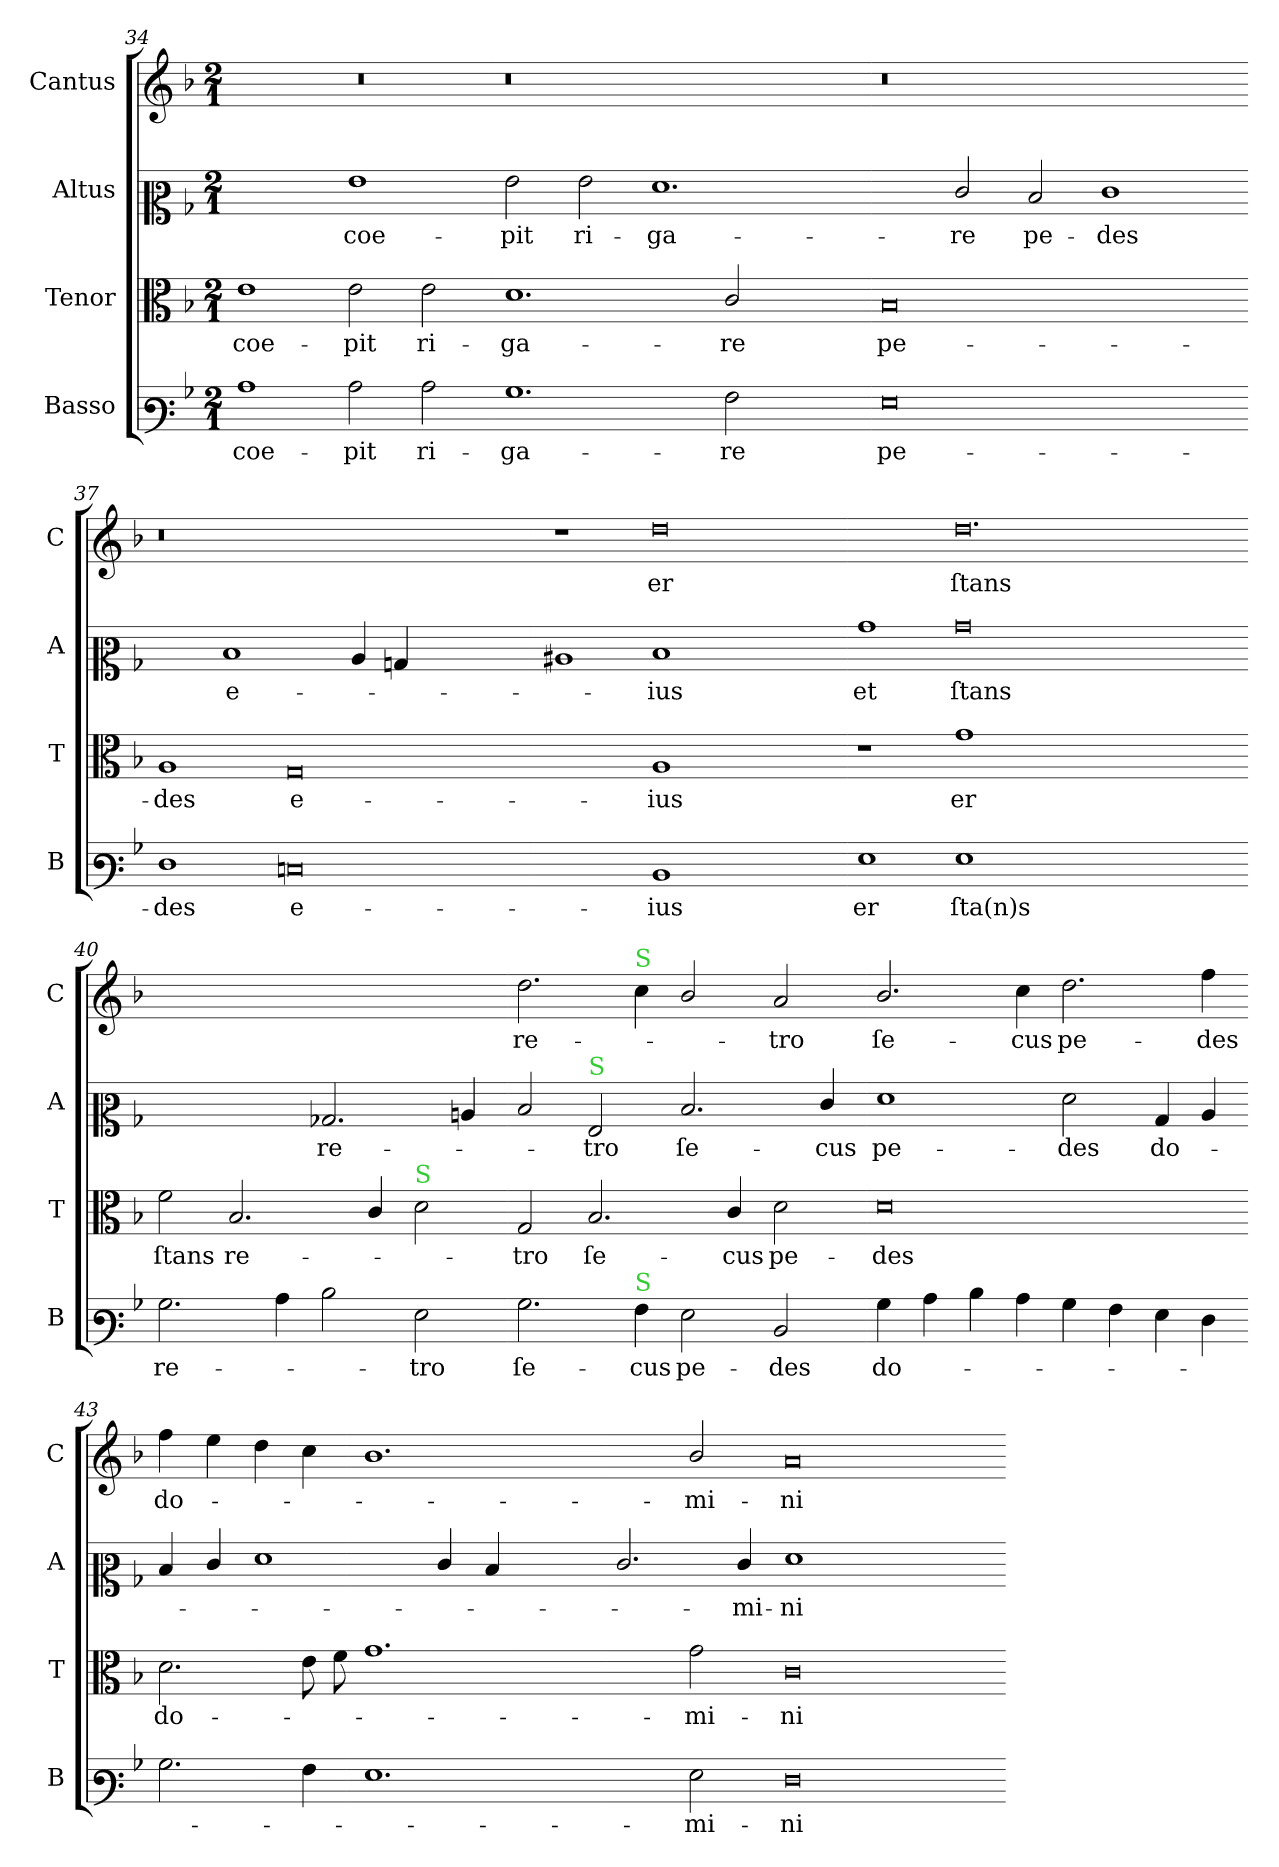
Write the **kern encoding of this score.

**kern	**text	**kern	**text	**kern	**text	**kern	**text
*part4	*part4	*part3	*part3	*part2	*part2	*part1	*part1
*staff4	*staff4	*staff3	*staff3	*staff2	*staff2	*staff1	*staff1
*I"Basso	*	*I"Tenor	*	*I"Altus	*	*I"Cantus	*
*I'B	*	*I'T	*	*I'A	*	*I'C	*
*clefF3	*	*clefC3	*	*clefC2	*	*clefG2	*
*k[b-]	*	*k[b-]	*	*k[b-]	*	*k[b-]	*
*M2/1	*	*M2/1	*	*M2/1	*	*M2/1	*
=34	=34	=34	=34	=34	=34	=34	=34
1c	coe-	1e	coe-	1ryy	.	0r	.
2c\	-pit	2e\	-pit	1g	coe-	.	.
2c\	ri-	2e\	ri-	.	.	.	.
=35-	=35-	=35-	=35-	=35-	=35-	=35-	=35-
1.B-	-ga-	1.d	-ga-	2g\	-pit	0r	.
.	.	.	.	2g\	ri-	.	.
.	.	.	.	1.f	-ga-	.	.
2A\	-re	2c/	-re	.	.	.	.
2ryy	.	2ryy	.	.	.	2ryy	.
=36-	=36-	=36-	=36-	=36-	=36-	=36-	=36-
0G	pe-	0B-	pe-	2ryy	.	0r	.
.	.	.	.	2e/	-re	.	.
.	.	.	.	2d/	pe-	.	.
.	.	.	.	1e\	-des	.	.
2ryy	.	2ryy	.	.	.	2ryy	.
=37-	=37-	=37-	=37-	=37-	=37-	=37-	=37-
1F	-des	1A	-des	2ryy	.	0r	.
.	.	.	.	1d	e-	.	.
0En	e-	0G	e-	.	.	.	.
.	.	.	.	4c/	.	.	.
.	.	.	.	4Bn/	.	.	.
.	.	.	.	1ryy	.	1ryy	.
=38-	=38-	=38-	=38-	=38-	=38-	=38-	=38-
1ryy	.	1ryy	.	1c#X	.	1r	.
1D	-ius	1A	-ius	1d	-ius	0dd	er
1ryy	.	1ryy	.	1ryy	.	.	.
=39-	=39-	=39-	=39-	=39-	=39-	=39-	=39-
1G	er	1r	.	1b-	et	1ryy	.
1G	ſta(n)s	1g	er	0b-	ſtans	0.dd	ſtans
0ryy	.	0ryy	.	.	.	.	.
.	.	.	.	1ryy	.	.	.
=40-	=40-	=40-	=40-	=40-	=40-	=40-	=40-
2.B-\	re-	2f\	ſtans	1ryy	.	0ryy	.
.	.	2.B-/	re-	.	.	.	.
4c\	.	.	.	.	.	.	.
2d\	.	.	.	2.B-X/	re-	.	.
.	.	4c/	.	.	.	.	.
!	!	!LO:TX:a:color=limegreen:t=S	!	!	!	!	!
2G\	-tro	2d\	.	.	.	.	.
.	.	.	.	4cn/	.	.	.
=41-	=41-	=41-	=41-	=41-	=41-	=41-	=41-
2.B-\	ſe-	2G/	-tro	2d/	.	2.dd\	re-
!	!	!	!	!LO:TX:a:color=limegreen:t=S	!	!	!
.	.	2.B-/	ſe-	2G/	-tro	.	.
!	!	!	!	!	!	!LO:TX:a:color=limegreen:t=S	!
!LO:TX:a:color=limegreen:t=S	!	!	!	!	!	!	!
4A\	-cus	.	.	.	.	4cc\	.
2G\	pe-	.	.	2.d/	ſe-	2b-/	.
.	.	4c/	-cus	.	.	.	.
2D/	-des	2d\	pe-	.	.	2a/	-tro
.	.	.	.	4e/	-cus	.	.
=42-	=42-	=42-	=42-	=42-	=42-	=42-	=42-
4B-\	do-	0d	-des	1f	pe-	2.b-/	ſe-
4c\	.	.	.	.	.	.	.
4d\	.	.	.	.	.	.	.
4c\	.	.	.	.	.	4cc\	-cus
4B-\	.	.	.	2f\	-des	2.dd\	pe-
4A\	.	.	.	.	.	.	.
4G\	.	.	.	4B-/	do-	.	.
4F\	.	.	.	4c/	.	4ff\	-des
=43-	=43-	=43-	=43-	=43-	=43-	=43-	=43-
2.B-\	.	2.d\	do-	4d/	.	4ff\	do-
.	.	.	.	4e/	.	4ee\	.
.	.	.	.	1f	.	4dd\	.
4A\	.	8e\	.	.	.	4cc\	.
.	.	8f\	.	.	.	.	.
1.G	.	1.g	.	.	.	1.b-	.
.	.	.	.	4e/	.	.	.
.	.	.	.	4d/	.	.	.
.	.	.	.	2ryy	.	.	.
=44-	=44-	=44-	=44-	=44-	=44-	=44-	=44-
2ryy	.	2ryy	.	2.e/	.	2ryy	.
2G\	-mi-	2g\	-mi-	.	.	2b-/	-mi-
.	.	.	.	4e/	-mi-	.	.
0F	-ni	0c	-ni	1f	-ni	0a	-ni
.	.	.	.	1ryy	.	.	.
=-	=-	=-	=-	=-	=-	=-	=-
*-	*-	*-	*-	*-	*-	*-	*-
